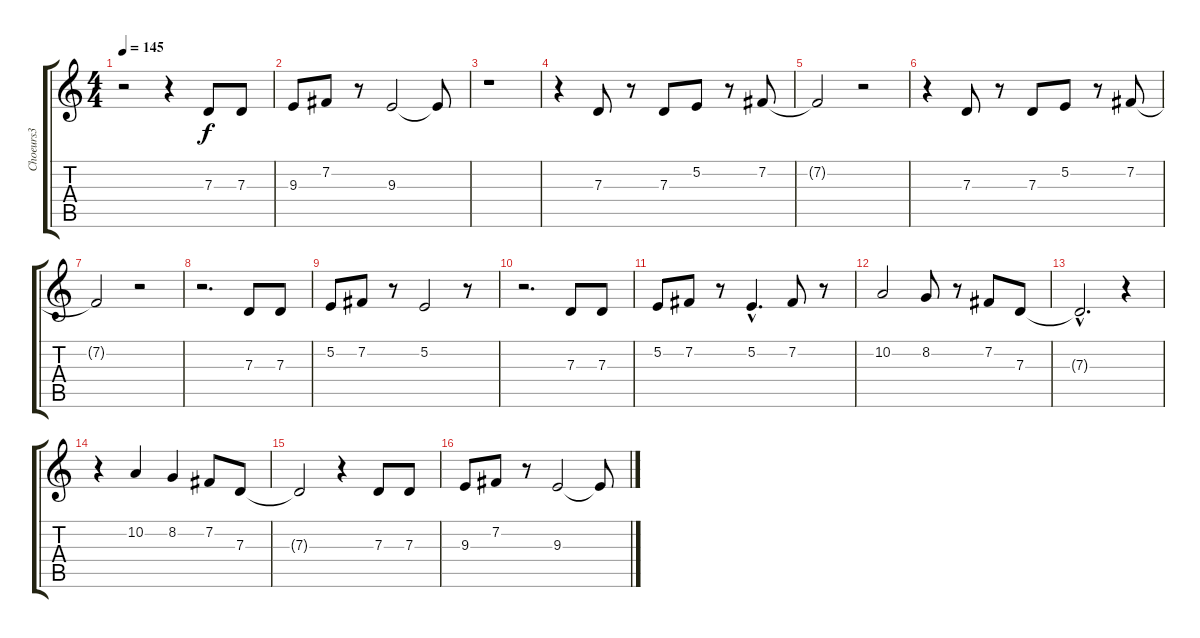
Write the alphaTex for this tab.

\track ("Choeurs3" "Choeurs3") {instrument choiraahs}
\staff {score tabs}
\tuning (E4 B3 G3 D3 A2 E2) {hide}
\ts (4 4)
\tempo 145
\clef g2
\ks c
r.2{dy f} r.4 7.3.8 7.3.8 |
9.3.8 7.2.8 r.8 9.3.2 9.3{t}.8 |
r.1 |
r.4 7.3.8 r.8 7.3.8 5.2.8 r.8 7.2.8 |
7.2{t}.2 r.2 |
r.4 7.3.8 r.8 7.3.8 5.2.8 r.8 7.2.8 |
7.2{t}.2 r.2 |
r.2{d} 7.3.8 7.3.8 |
5.2.8 7.2.8 r.8 5.2.2 r.8 |
r.2{d} 7.3.8 7.3.8 |
5.2.8 7.2.8 r.8 5.2{hac}.4{d} 7.2.8 r.8 |
10.2.2 8.2.8 r.8 7.2.8 7.3.8 |
7.3{hac t}.2{d} r.4 |
r.4 10.2.4 8.2.4 7.2.8 7.3.8 |
7.3{t}.2 r.4 7.3.8 7.3.8 |
9.3.8 7.2.8 r.8 9.3.2 9.3{t}.8
